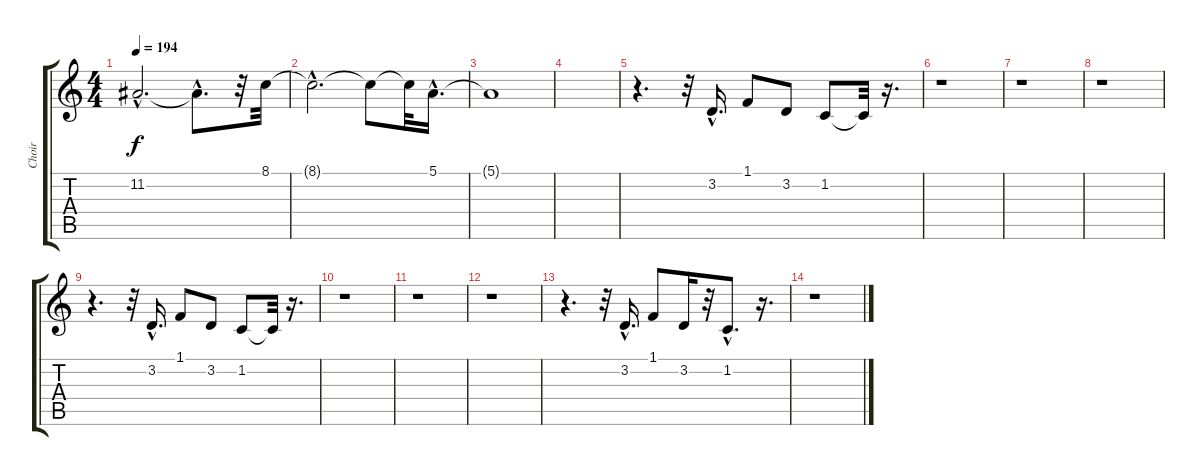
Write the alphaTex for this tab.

\track ("Choir" "Choir") {instrument harmonica}
\staff {score tabs}
\tuning (E4 B3 G3 D3 A2 E2) {hide}
\ts (4 4)
\tempo 194
\clef g2
\ks c
11.2{hac t}.2{d dy f} 11.2{hac t}.8{d} r.32 8.1.32 |
8.1{hac t}.2{d} 8.1{t}.8 8.1{t}.32 5.1{hac}.16{d} |
5.1{t}.1 |
|
r.4{d} r.32 3.2{hac}.16{d} 1.1.8 3.2.8 1.2.8 1.2{t}.32 r.16{d} |
r.1 |
r.1 |
r.1 |
r.4{d} r.32 3.2{hac}.16{d} 1.1.8 3.2.8 1.2.8 1.2{t}.32 r.16{d} |
r.1 |
r.1 |
r.1 |
r.4{d} r.32 3.2{hac}.16{d} 1.1.8 3.2.16 r.32 1.2{hac}.8{d} r.16{d} |
r.1{volume 0}
